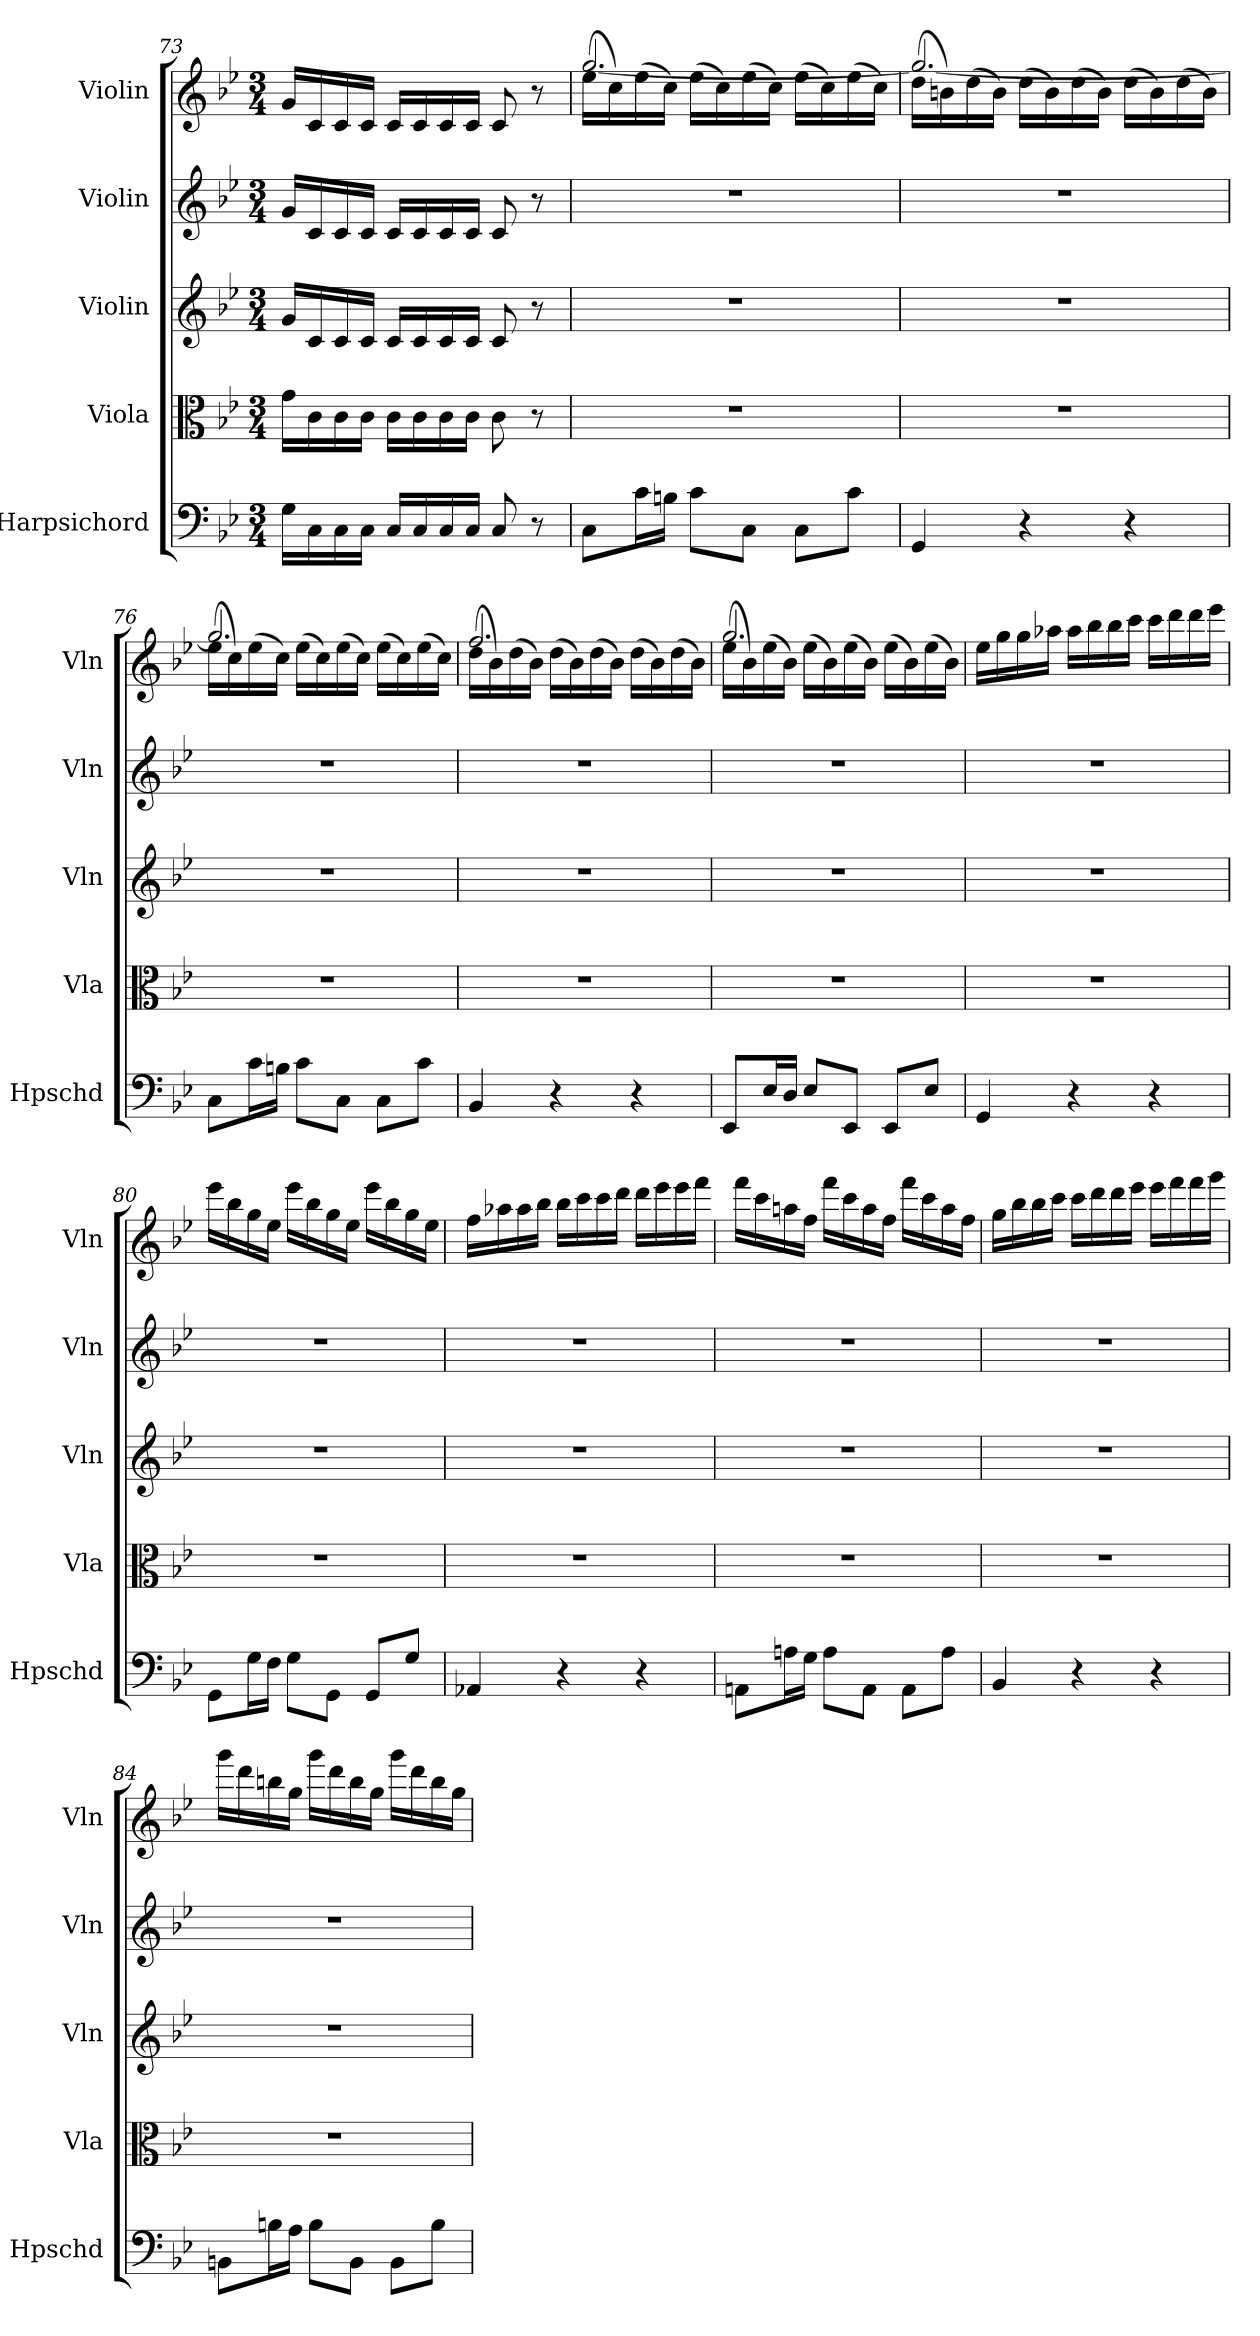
**kern	**kern	**kern	**kern	**kern
*part5	*part4	*part3	*part2	*part1
*staff5	*staff4	*staff3	*staff2	*staff1
*I"Harpsichord	*I"Viola	*I"Violin	*I"Violin	*I"Violin
*I'Hpschd	*I'Vla	*I'Vln	*I'Vln	*I'Vln
*clefF4	*clefC3	*clefG2	*clefG2	*clefG2
*k[b-e-]	*k[b-e-]	*k[b-e-]	*k[b-e-]	*k[b-e-]
*g:	*g:	*g:	*g:	*g:
*M3/4	*M3/4	*M3/4	*M3/4	*M3/4
=73	=73	=73	=73	=73
16G\LL	16g\LL	16g/LL	16g/LL	16g/LL
16C\	16c\	16c/	16c/	16c/
16C\	16c\	16c/	16c/	16c/
16C\JJ	16c\JJ	16c/JJ	16c/JJ	16c/JJ
16C/LL	16c\LL	16c/LL	16c/LL	16c/LL
16C/	16c\	16c/	16c/	16c/
16C/	16c\	16c/	16c/	16c/
16C/JJ	16c\JJ	16c/JJ	16c/JJ	16c/JJ
8C/	8c\	8c/	8c/	8c/
8r	8r	8r	8r	8r
=74	=74	=74	=74	=74
*	*	*	*	*^
8C\L	2.r	2.r	2.r	(16ee-\LL	[2.gg/
.	.	.	.	16cc\)	.
16c\L	.	.	.	(16ee-\	.
16Bn\JJ	.	.	.	16cc\JJ)	.
8c\L	.	.	.	(16ee-\LL	.
.	.	.	.	16cc\)	.
8C\J	.	.	.	(16ee-\	.
.	.	.	.	16cc\JJ)	.
8C\L	.	.	.	(16ee-\LL	.
.	.	.	.	16cc\)	.
8c\J	.	.	.	(16ee-\	.
.	.	.	.	16cc\JJ)	.
=75	=75	=75	=75	=75	=75
4GG/	2.r	2.r	2.r	(16dd\LL	2.gg/_
.	.	.	.	16bn\)	.
.	.	.	.	(16dd\	.
.	.	.	.	16b\JJ)	.
4r	.	.	.	(16dd\LL	.
.	.	.	.	16b\)	.
.	.	.	.	(16dd\	.
.	.	.	.	16b\JJ)	.
4r	.	.	.	(16dd\LL	.
.	.	.	.	16b\)	.
.	.	.	.	(16dd\	.
.	.	.	.	16b\JJ)	.
=76	=76	=76	=76	=76	=76
8C\L	2.r	2.r	2.r	(16ee-\LL	2.gg/]
.	.	.	.	16cc\)	.
16c\L	.	.	.	(16ee-\	.
16Bn\JJ	.	.	.	16cc\JJ)	.
8c\L	.	.	.	(16ee-\LL	.
.	.	.	.	16cc\)	.
8C\J	.	.	.	(16ee-\	.
.	.	.	.	16cc\JJ)	.
8C\L	.	.	.	(16ee-\LL	.
.	.	.	.	16cc\)	.
8c\J	.	.	.	(16ee-\	.
.	.	.	.	16cc\JJ)	.
=77	=77	=77	=77	=77	=77
4BB-/	2.r	2.r	2.r	(16dd\LL	2.ff/
.	.	.	.	16b-\)	.
.	.	.	.	(16dd\	.
.	.	.	.	16b-\JJ)	.
4r	.	.	.	(16dd\LL	.
.	.	.	.	16b-\)	.
.	.	.	.	(16dd\	.
.	.	.	.	16b-\JJ)	.
4r	.	.	.	(16dd\LL	.
.	.	.	.	16b-\)	.
.	.	.	.	(16dd\	.
.	.	.	.	16b-\JJ)	.
=78	=78	=78	=78	=78	=78
8EE-/L	2.r	2.r	2.r	(16ee-\LL	2.gg/
.	.	.	.	16b-\)	.
16E-/L	.	.	.	(16ee-\	.
16D/JJ	.	.	.	16b-\JJ)	.
8E-/L	.	.	.	(16ee-\LL	.
.	.	.	.	16b-\)	.
8EE-/J	.	.	.	(16ee-\	.
.	.	.	.	16b-\JJ)	.
8EE-/L	.	.	.	(16ee-\LL	.
.	.	.	.	16b-\)	.
8E-/J	.	.	.	(16ee-\	.
.	.	.	.	16b-\JJ)	.
*	*	*	*	*v	*v
=79	=79	=79	=79	=79
4GG/	2.r	2.r	2.r	16ee-\LL
.	.	.	.	16gg\
.	.	.	.	16gg\
.	.	.	.	16aa-X\JJ
4r	.	.	.	16aa-\LL
.	.	.	.	16bb-\
.	.	.	.	16bb-\
.	.	.	.	16ccc\JJ
4r	.	.	.	16ccc\LL
.	.	.	.	16ddd\
.	.	.	.	16ddd\
.	.	.	.	16eee-\JJ
=80	=80	=80	=80	=80
8GG\L	2.r	2.r	2.r	16eee-\LL
.	.	.	.	16bb-\
16G\L	.	.	.	16gg\
16F\JJ	.	.	.	16ee-\JJ
8G\L	.	.	.	16eee-\LL
.	.	.	.	16bb-\
8GG\J	.	.	.	16gg\
.	.	.	.	16ee-\JJ
8GG/L	.	.	.	16eee-\LL
.	.	.	.	16bb-\
8G/J	.	.	.	16gg\
.	.	.	.	16ee-\JJ
=81	=81	=81	=81	=81
4AA-X/	2.r	2.r	2.r	16ff\LL
.	.	.	.	16aa-X\
.	.	.	.	16aa-\
.	.	.	.	16bb-\JJ
4r	.	.	.	16bb-\LL
.	.	.	.	16ccc\
.	.	.	.	16ccc\
.	.	.	.	16ddd\JJ
4r	.	.	.	16ddd\LL
.	.	.	.	16eee-\
.	.	.	.	16eee-\
.	.	.	.	16fff\JJ
=82	=82	=82	=82	=82
8AAn\L	2.r	2.r	2.r	16fff\LL
.	.	.	.	16ccc\
16An\L	.	.	.	16aan\
16G\JJ	.	.	.	16ff\JJ
8A\L	.	.	.	16fff\LL
.	.	.	.	16ccc\
8AA\J	.	.	.	16aa\
.	.	.	.	16ff\JJ
8AA\L	.	.	.	16fff\LL
.	.	.	.	16ccc\
8A\J	.	.	.	16aa\
.	.	.	.	16ff\JJ
=83	=83	=83	=83	=83
4BB-/	2.r	2.r	2.r	16gg\LL
.	.	.	.	16bb-\
.	.	.	.	16bb-\
.	.	.	.	16ccc\JJ
4r	.	.	.	16ccc\LL
.	.	.	.	16ddd\
.	.	.	.	16ddd\
.	.	.	.	16eee-\JJ
4r	.	.	.	16eee-\LL
.	.	.	.	16fff\
.	.	.	.	16fff\
.	.	.	.	16ggg\JJ
=84	=84	=84	=84	=84
8BBn\L	2.r	2.r	2.r	16ggg\LL
.	.	.	.	16ddd\
16Bn\L	.	.	.	16bbn\
16A\JJ	.	.	.	16gg\JJ
8B\L	.	.	.	16ggg\LL
.	.	.	.	16ddd\
8BB\J	.	.	.	16bb\
.	.	.	.	16gg\JJ
8BB\L	.	.	.	16ggg\LL
.	.	.	.	16ddd\
8B\J	.	.	.	16bb\
.	.	.	.	16gg\JJ
=	=	=	=	=
*-	*-	*-	*-	*-
